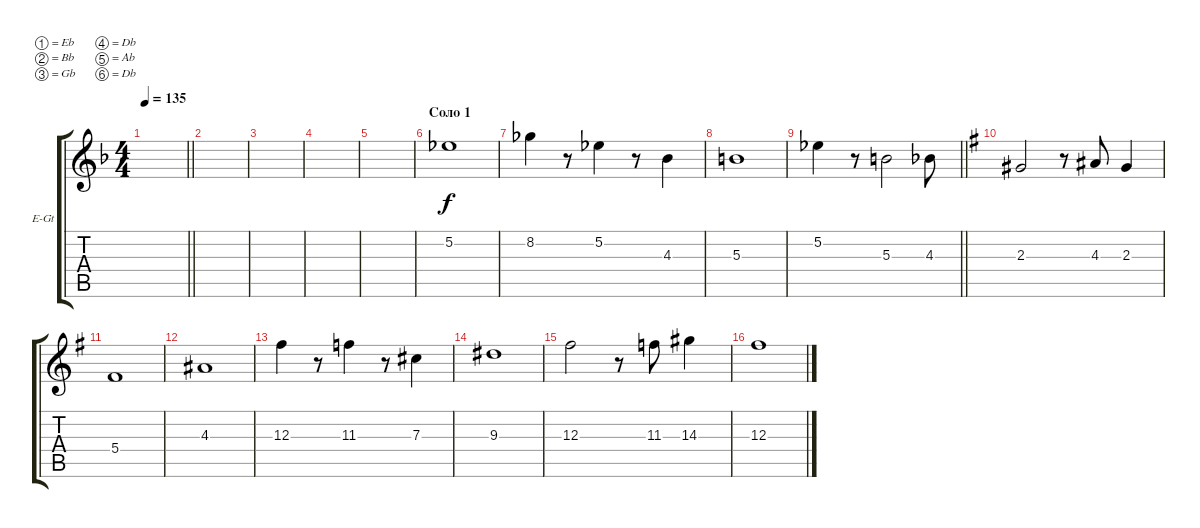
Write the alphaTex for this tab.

\bracketExtendMode groupsimilarinstruments
\firstSystemTrackNameOrientation horizontal
\otherSystemsTrackNameOrientation horizontal
\track ("Соло гитара" "E-Gt") {instrument distortionguitar}
\staff {score tabs}
\tuning (Eb4 Bb3 Gb3 Db3 Ab2 Db2)
\ts (4 4)
\tempo 135
\clef g2
\scale
0.333333
\barLineRight lightlight
\ks dminor
|
\scale
0.333333 |
\scale
0.333333 |
\scale
0.333333 |
\scale
0.333333 |
\section ("" "Соло 1")
\scale
0.333333 5.2.1{dy f} |
\scale
0.333333 8.2.4 r.8 5.2.4 r.8 4.3.4 |
\scale
0.333333 5.3.1 |
\scale
0.257384
\barLineRight lightlight
5.2.4 r.8 5.3.2 4.3.8 |
\scale
0.485232
\ks eminor
2.3.2 r.8 4.3.8 2.3.4 |
\scale
0.257384 5.4.1 |
\scale
0.333333 4.3.1 |
\scale
0.333333 12.3.4 r.8 11.3.4 r.8 7.3.4 |
\scale
0.333333 9.3.1 |
\scale
0.333333 12.3.2 r.8 11.3.8 14.3.4 |
\scale
0.333333 12.3.1
